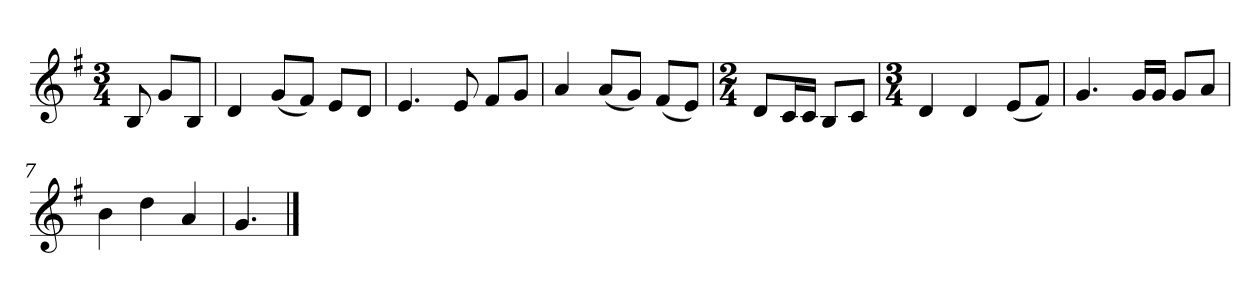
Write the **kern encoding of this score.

**kern
*part1
*staff1
*k[f#]
*M3/4
*MM120
=
8B
8gL
8BJ
=1
4d
(8gL
8f#J)
8eL
8dJ
=2
4.e
8e
8f#L
8gJ
=3
4a
(8aL
8gJ)
(8f#L
8eJ)
=4
*M2/4
8dL
16cL
16cJJ
8BL
8cJ
=5
*M3/4
4d
4d
(8eL
8f#J)
=6
4.g
16gLL
16gJJ
8gL
8aJ
=7
4b
4dd
4a
=8
4.g
==
*-
